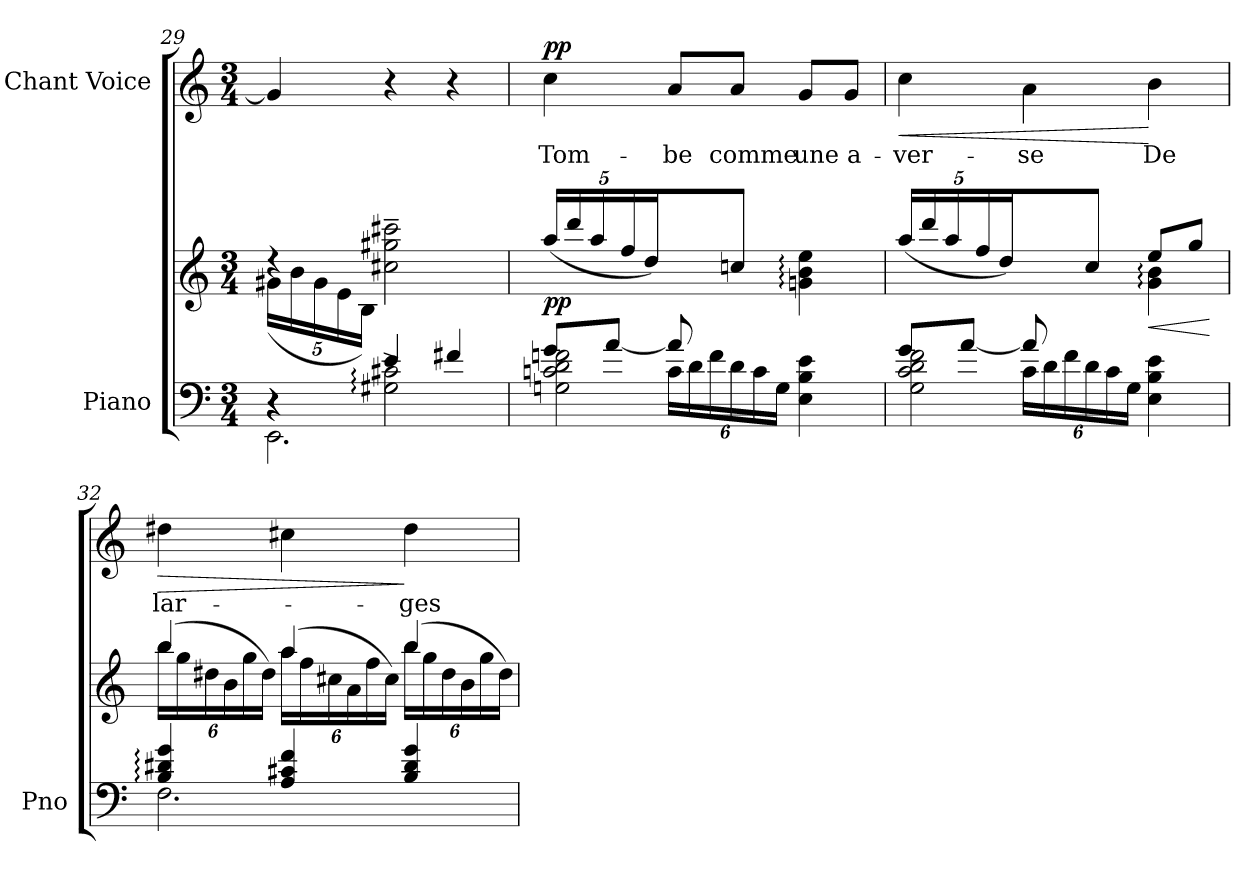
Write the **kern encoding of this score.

**kern	**kern	**dynam	**kern	**text	**dynam
*part2	*part2	*part2	*part1	*part1	*part1
*staff3	*staff2	*staff2/3	*staff1	*staff1	*staff1
*I"Piano	*	*	*I"Chant Voice	*	*
*I'Pno	*	*	*	*	*
*clefF4	*clefG2	*	*clefG2	*	*
*k[]	*k[]	*	*k[]	*	*
*M3/4	*M3/4	*	*M3/4	*	*
=29	=29	=29	=29	=29	=29
*^	*^	*	*	*	*
*	*^	*	*	*	*	*	*
*	*	*	*	*Xbrackettup	*	*	*	*
4r	2.EE\	4r	4rdd	(>20g#X\LL	.	4g#/]	.	.
.	.	.	.	20b\	.	.	.	.
.	.	.	.	20g#\	.	.	.	.
.	.	.	.	20e\	.	.	.	.
.	.	.	.	20B\JJ)	.	.	.	.
2G#X\:^ 2c#X\:^	.	4e/	2cc#X\~ 2gg#X\~ 2ccc#X\~	2ryy	.	4r	.	.
.	.	4f#X/	.	.	.	4r	.	.
*	*	*	*v	*v	*	*	*	*
=30	=30	=30	=30	=30	=30	=30	=30
!	!	!	!	!LO:DY:b	!	!LO:LY:b	!LO:DY:a
4ryy	8g/L	2Gn\ 2cn\ 2d\ 2fn\	(<20aa/LL	pp	4cc\	Tom-	pp
.	.	.	20ddd/	.	.	.	.
.	.	.	20aa/	.	.	.	.
.	[8a/J	.	.	.	.	.	.
.	.	.	20ff/	.	.	.	.
.	.	.	20dd/JJ)	.	.	.	.
*	*Xbrackettup	*	*	*	*	*	*
!	!	!	!	!	!	!LO:LY:b	!
(>8a/L]	24c\LL	.	8ryy	.	8a/L	-be	.
.	24d\	.	.	.	.	.	.
.	24f\	.	.	.	.	.	.
!	!	!	!	!	!	!LO:LY:b	!
4.ryy	24d\	.	8ccn\J	.	8a/J	comme	.
.	24c\	.	.	.	.	.	.
.	24G\JJ	.	.	.	.	.	.
!	!	!	!	!	!	!LO:LY:b	!
.	4reyy	4E\ 4B\ 4e\	4gn\: 4b\: 4ee\:)	.	8g/L	une	.
!	!	!	!	!	!	!LO:LY:b	!
.	.	.	.	.	8g/J	a-	.
!!LO:LB:g=z
=31	=31	=31	=31	=31	=31	=31	=31
*	*	*	*^	*	*	*	*
!	!	!	!	!	!	!	!LO:LY:b	!LO:HP:b
4ryy	8g/L	2G\ 2c\ 2d\ 2f\	(<20aa/LL	2ryy	.	4cc\	-ver-	<
.	.	.	20ddd/	.	.	.	.	.
.	.	.	20aa/	.	.	.	.	.
.	[8a/J	.	.	.	.	.	.	.
.	.	.	20ff/	.	.	.	.	.
.	.	.	20dd/JJ)	.	.	.	.	.
!	!	!	!	!	!	!	!LO:LY:b	!
(>8a/L]	24c\LL	.	8ryy	.	.	4a\	-se	.
.	24d\	.	.	.	.	.	.	.
.	24f\	.	.	.	.	.	.	.
4.ryy	24d\	.	8cc\J	.	.	.	.	.
.	24c\	.	.	.	.	.	.	.
.	24G\JJ	.	.	.	.	.	.	.
!	!	!	!	!	!LO:HP:b	!	!LO:LY:b	!
.	4reyy	4E\ 4B\ 4e\	8ee/L	4g\: 4b\:	<	4b\	De	[
.	.	.	8gg/J)	.	.	.	.	.
*v	*v	*v	*	*	*	*	*	*
*	*v	*v	*	*	*	*
.	.	[	.	.	.
=32	=32	=32	=32	=32	=32
*^	*^	*	*	*	*
!	!	!	!	!	!	!LO:LY:b	!LO:HP:b
4B/: 4d#X/: 4g/:	2.F\	(>4bb/	24bb\LL	.	4dd#X\	lar-	>
.	.	.	24gg\	.	.	.	.
.	.	.	24dd#X\	.	.	.	.
.	.	.	24b\	.	.	.	.
.	.	.	24gg\	.	.	.	.
.	.	.	24dd#\JJ)	.	.	.	.
4A/ 4c#X/ 4f/	.	(>4aa/	24aa\LL	.	4cc#X\	.	.
.	.	.	24ff\	.	.	.	.
.	.	.	24cc#X\	.	.	.	.
.	.	.	24a\	.	.	.	.
.	.	.	24ff\	.	.	.	.
.	.	.	24cc#\JJ)	.	.	.	.
!	!	!	!	!	!	!LO:LY:b	!
4B/ 4d#/ 4g/	.	(>4bb/	24bb\LL	.	4dd#\	-ges	]
.	.	.	24gg\	.	.	.	.
.	.	.	24dd#\	.	.	.	.
.	.	.	24b\	.	.	.	.
.	.	.	24gg\	.	.	.	.
.	.	.	24dd#\JJ)	.	.	.	.
*v	*v	*	*	*	*	*	*
*	*v	*v	*	*	*	*
=	=	=	=	=	=
*-	*-	*-	*-	*-	*-
